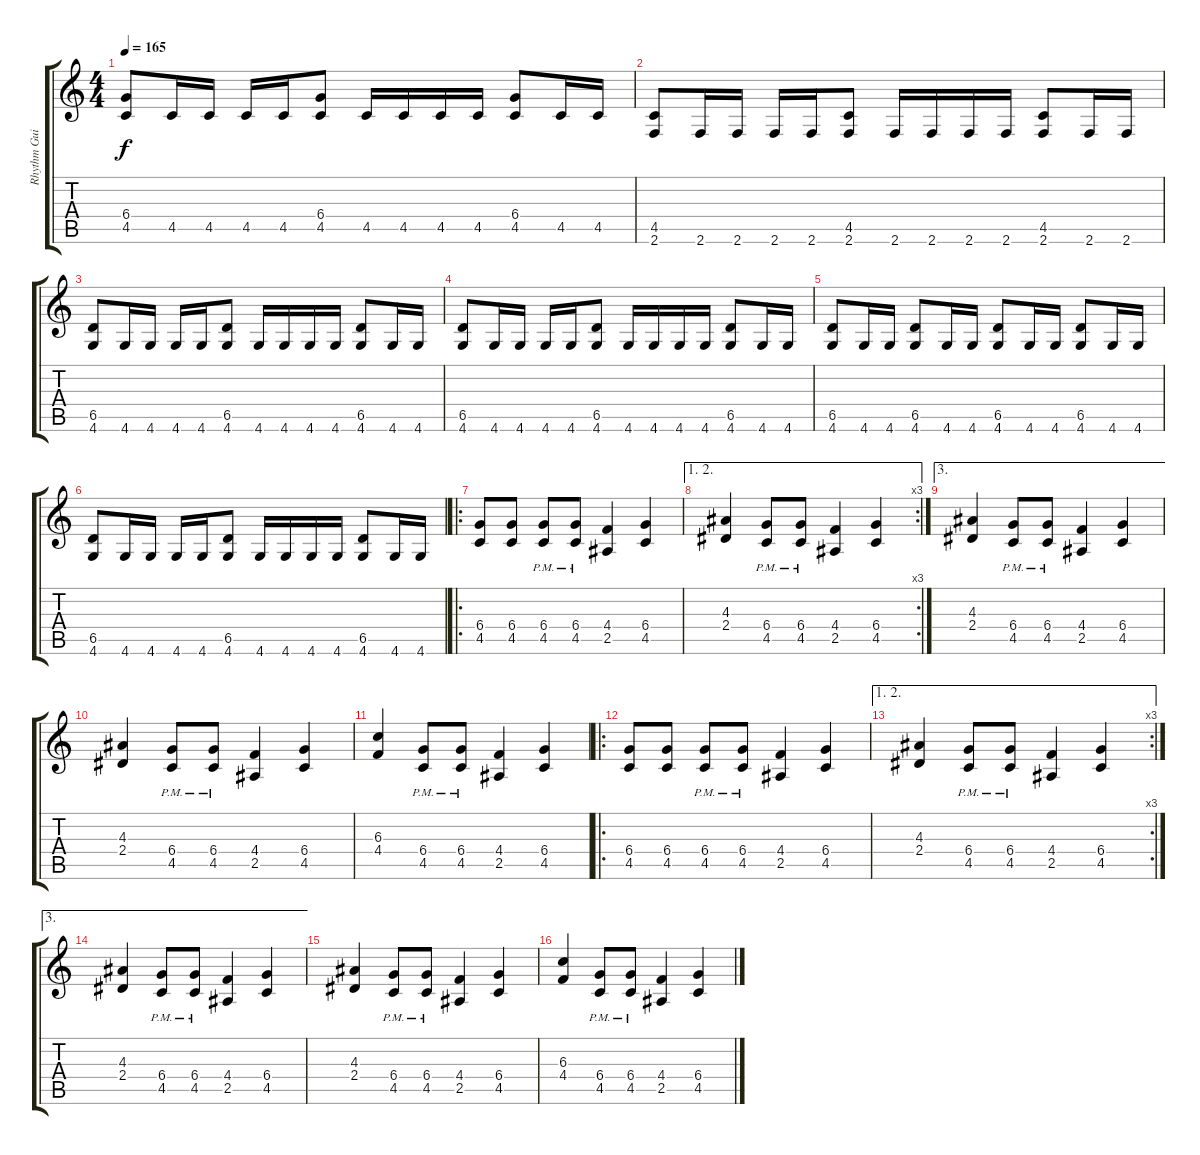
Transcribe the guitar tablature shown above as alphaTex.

\track ("Rhythm Guitar" "Rhythm Gui") {instrument distortionguitar}
\staff {score tabs}
\tuning (Eb4 Bb3 Gb3 Db3 Ab2 Eb2) {hide}
\ts (4 4)
\tempo 165
\clef g2
\ks c
(6.4 4.5).8{dy f} 4.5.16 4.5.16 4.5.16 4.5.16 (6.4 4.5).8 4.5.16 4.5.16 4.5.16 4.5.16 (6.4 4.5).8 4.5.16 4.5.16 |
(4.5 2.6).8 2.6.16 2.6.16 2.6.16 2.6.16 (4.5 2.6).8 2.6.16 2.6.16 2.6.16 2.6.16 (4.5 2.6).8 2.6.16 2.6.16 |
(6.5 4.6).8 4.6.16 4.6.16 4.6.16 4.6.16 (6.5 4.6).8 4.6.16 4.6.16 4.6.16 4.6.16 (6.5 4.6).8 4.6.16 4.6.16 |
(6.5 4.6).8 4.6.16 4.6.16 4.6.16 4.6.16 (6.5 4.6).8 4.6.16 4.6.16 4.6.16 4.6.16 (6.5 4.6).8 4.6.16 4.6.16 |
(6.5 4.6).8 4.6.16 4.6.16 (6.5 4.6).8 4.6.16 4.6.16 (6.5 4.6).8 4.6.16 4.6.16 (6.5 4.6).8 4.6.16 4.6.16 |
(6.5 4.6).8 4.6.16 4.6.16 4.6.16 4.6.16 (6.5 4.6).8 4.6.16 4.6.16 4.6.16 4.6.16 (6.5 4.6).8 4.6.16 4.6.16 |
\ro
(6.4 4.5).8 (6.4 4.5).8 (6.4{pm} 4.5{pm}).8 (6.4{pm} 4.5{pm}).8 (4.4 2.5).4 (6.4 4.5).4 |
\ae (1 2)
\rc 3
(4.3 2.4).4 (6.4{pm} 4.5{pm}).8 (6.4{pm} 4.5{pm}).8 (4.4 2.5).4 (6.4 4.5).4 |
\ae 3
(4.3 2.4).4 (6.4{pm} 4.5{pm}).8 (6.4{pm} 4.5).8 (4.4 2.5).4 (6.4 4.5).4 |
(4.3 2.4).4 (6.4{pm} 4.5{pm}).8 (6.4{pm} 4.5{pm}).8 (4.4 2.5).4 (6.4 4.5).4 |
(6.3 4.4).4 (6.4{pm} 4.5{pm}).8 (6.4{pm} 4.5{pm}).8 (4.4 2.5).4 (6.4 4.5).4 |
\ro
(6.4 4.5).8 (6.4 4.5).8 (6.4{pm} 4.5{pm}).8 (6.4{pm} 4.5{pm}).8 (4.4 2.5).4 (6.4 4.5).4 |
\ae (1 2)
\rc 3
(4.3 2.4).4 (6.4{pm} 4.5{pm}).8 (6.4{pm} 4.5{pm}).8 (4.4 2.5).4 (6.4 4.5).4 |
\ae 3
(4.3 2.4).4 (6.4{pm} 4.5{pm}).8 (6.4{pm} 4.5{pm}).8 (4.4 2.5).4 (6.4 4.5).4 |
(4.3 2.4).4 (6.4{pm} 4.5{pm}).8 (6.4{pm} 4.5{pm}).8 (4.4 2.5).4 (6.4 4.5).4 |
(6.3 4.4).4 (6.4{pm} 4.5{pm}).8 (6.4{pm} 4.5{pm}).8 (4.4 2.5).4 (6.4{ss} 4.5{ss}).4
